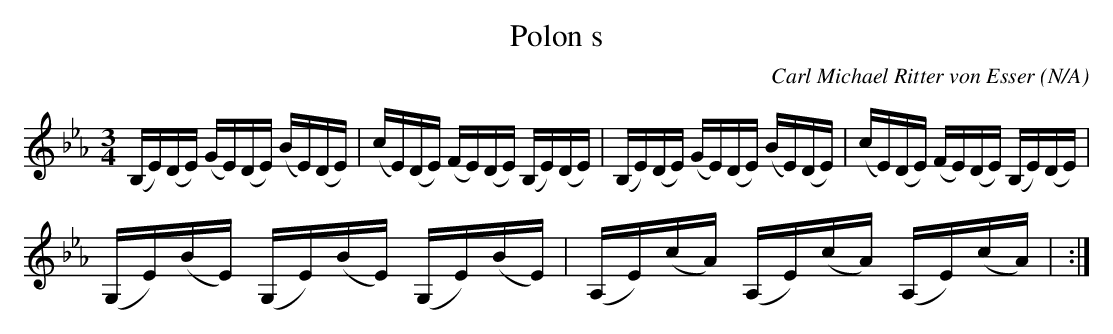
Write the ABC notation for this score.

X:1
T:Polon s
C:Carl Michael Ritter von Esser
O:N/A
M:3/4
L:1/16
K:Eb
 (B,E)(DE) (GE)(DE) (BE)(DE) |(cE)(DE) (FE)(DE) (B,E)(DE) | (B,E)(DE) (GE)(DE) (BE)(DE) |(cE)(DE) (FE)(DE) (B,E)(DE)|
(G,E)(BE) (G,E)(BE) (G,E)(BE)| (A,E)(cA) (A,E)(cA) (A,E)(cA)|   :|
